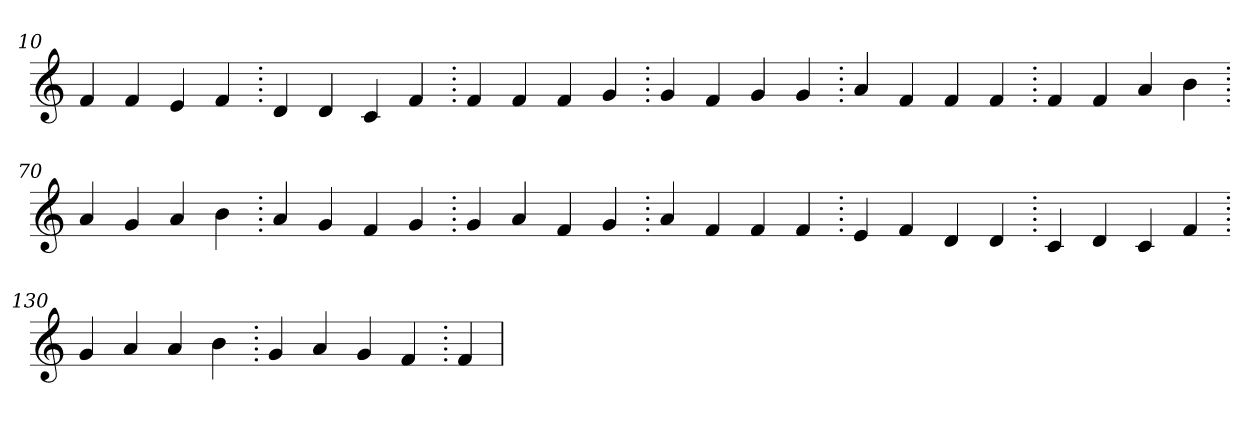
**kern
*part1
*staff1
*clefG2
=10.
4f
4f
4e
4f
=20.
4d
4d
4c
4f
=30.
4f
4f
4f
4g
=40.
4g
4f
4g
4g
=50.
4a
4f
4f
4f
=60.
4f
4f
4a
4b
=70.
4a
4g
4a
4b
=80.
4a
4g
4f
4g
=90.
4g
4a
4f
4g
=100.
4a
4f
4f
4f
=110.
4e
4f
4d
4d
=120.
4c
4d
4c
4f
=130.
4g
4a
4a
4b
=140.
4g
4a
4g
4f
=150.
4f
=
*-
